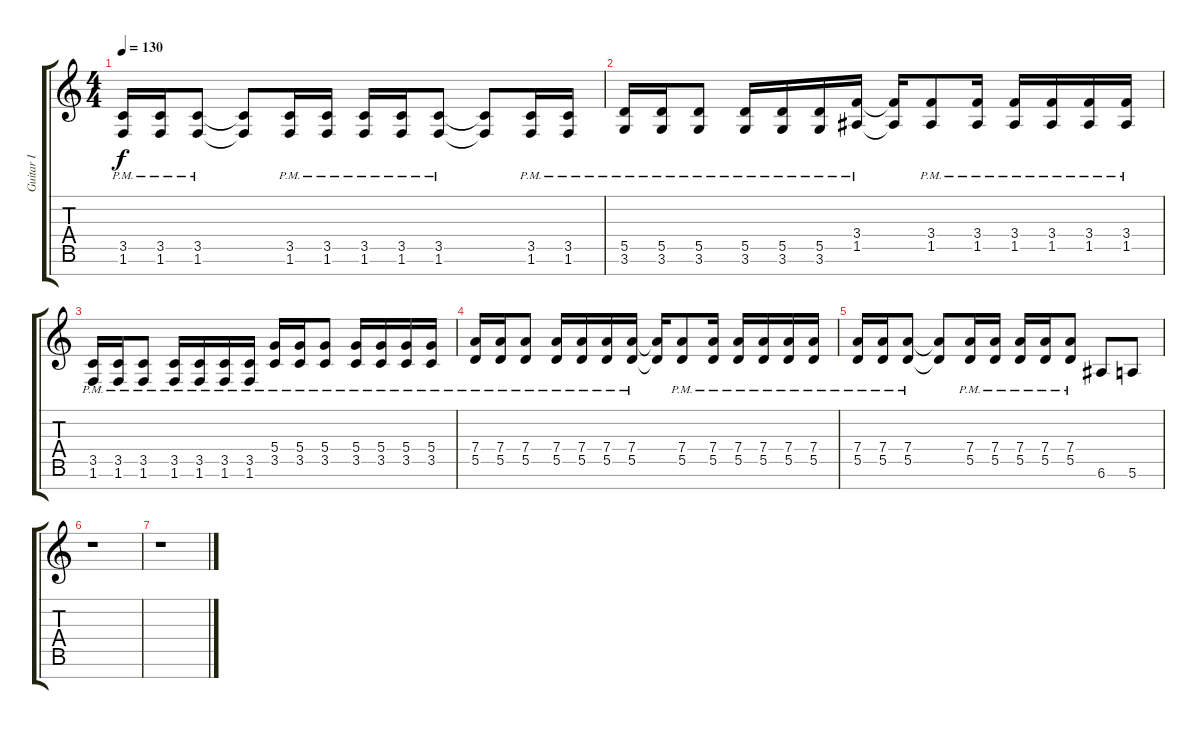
\track ("Guitar I" "Guitar I") {instrument distortionguitar}
\staff {score tabs}
\tuning (E4 B3 G3 D3 A2 E2 B1) {hide}
\ts (4 4)
\tempo 130
\clef g2
\ks c
(3.5{pm} 1.6{pm}).16{dy f} (3.5{pm} 1.6{pm}).16 (3.5{pm} 1.6{pm}).8 (3.5{t} 1.6{t}).8 (3.5{pm} 1.6{pm}).16 (3.5{pm} 1.6{pm}).16 (3.5{pm} 1.6{pm}).16 (3.5{pm} 1.6{pm}).16 (3.5{pm} 1.6{pm}).8 (3.5{t} 1.6{t}).8 (3.5{pm} 1.6{pm}).16 (3.5{pm} 1.6{pm}).16 |
(5.5{pm} 3.6{pm}).16 (5.5{pm} 3.6{pm}).16 (5.5{pm} 3.6{pm}).8 (5.5{pm} 3.6{pm}).16 (5.5{pm} 3.6{pm}).16 (5.5{pm} 3.6{pm}).16 (3.4{pm} 1.5{pm}).16 (3.4{t} 1.5{t}).16 (3.4{pm} 1.5{pm}).8 (3.4{pm} 1.5{pm}).16 (3.4{pm} 1.5{pm}).16 (3.4{pm} 1.5{pm}).16 (3.4{pm} 1.5{pm}).16 (3.4{pm} 1.5{pm}).16 |
(3.5{pm} 1.6{pm}).16 (3.5{pm} 1.6{pm}).16 (3.5{pm} 1.6{pm}).8 (3.5{pm} 1.6{pm}).16 (3.5{pm} 1.6{pm}).16 (3.5{pm} 1.6{pm}).16 (3.5{pm} 1.6{pm}).16 (5.4{pm} 3.5{pm}).16 (5.4{pm} 3.5{pm}).16 (5.4{pm} 3.5{pm}).8 (5.4{pm} 3.5{pm}).16 (5.4{pm} 3.5{pm}).16 (5.4{pm} 3.5{pm}).16 (5.4{pm} 3.5{pm}).16 |
(7.4{pm} 5.5{pm}).16 (7.4{pm} 5.5{pm}).16 (7.4{pm} 5.5{pm}).8 (7.4{pm} 5.5{pm}).16 (7.4{pm} 5.5{pm}).16 (7.4{pm} 5.5{pm}).16 (7.4{pm} 5.5{pm}).16 (7.4{t} 5.5{t}).16 (7.4{pm} 5.5{pm}).8 (7.4{pm} 5.5{pm}).16 (7.4{pm} 5.5{pm}).16 (7.4{pm} 5.5{pm}).16 (7.4{pm} 5.5{pm}).16 (7.4{pm} 5.5{pm}).16 |
(7.4{pm} 5.5{pm}).16 (7.4{pm} 5.5{pm}).16 (7.4{pm} 5.5{pm}).8 (7.4{t} 5.5{t}).8 (7.4{pm} 5.5{pm}).16 (7.4{pm} 5.5{pm}).16 (7.4{pm} 5.5{pm}).16 (7.4{pm} 5.5{pm}).16 (7.4{pm} 5.5{pm}).8 6.6.8 5.6.8 |
r.1 |
r.1
